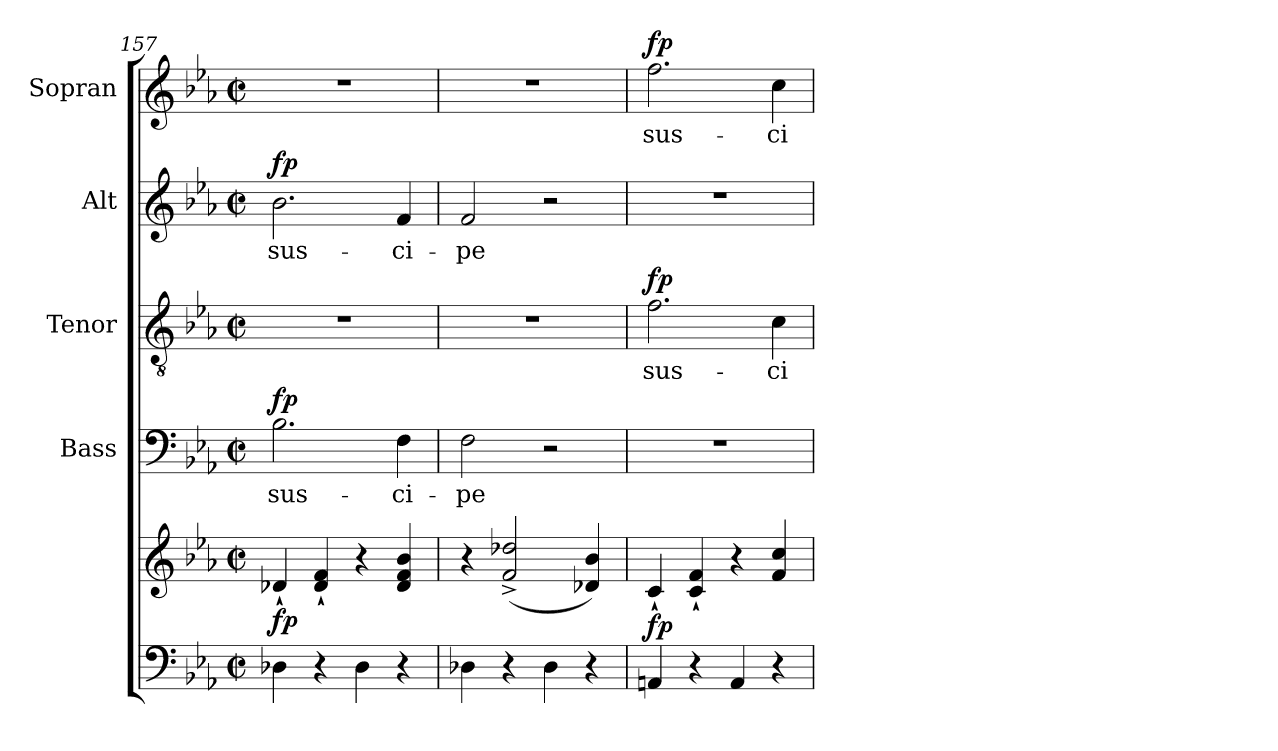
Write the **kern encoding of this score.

**kern	**kern	**dynam	**kern	**text	**dynam	**kern	**text	**dynam	**kern	**text	**dynam	**kern	**text	**dynam
*part5	*part5	*part5	*part4	*part4	*part4	*part3	*part3	*part3	*part2	*part2	*part2	*part1	*part1	*part1
*staff6	*staff5	*staff5/6	*staff4	*staff4	*staff4	*staff3	*staff3	*staff3	*staff2	*staff2	*staff2	*staff1	*staff1	*staff1
*	*	*	*I"Bass	*	*	*I"Tenor	*	*	*I"Alt	*	*	*I"Sopran	*	*
*	*	*	*I'B.	*	*	*I'T.	*	*	*I'A.	*	*	*I'S.	*	*
!!LO:PB:g=z
*clefF4	*clefG2	*	*clefF4	*	*	*clefGv2	*	*	*clefG2	*	*	*clefG2	*	*
*k[b-e-a-]	*k[b-e-a-]	*	*k[b-e-a-]	*	*	*k[b-e-a-]	*	*	*k[b-e-a-]	*	*	*k[b-e-a-]	*	*
*E-:	*E-:	*	*E-:	*	*	*E-:	*	*	*E-:	*	*	*E-:	*	*
*M2/2	*M2/2	*	*M2/2	*	*	*M2/2	*	*	*M2/2	*	*	*M2/2	*	*
*met(c|)	*met(c|)	*	*met(c|)	*	*	*met(c|)	*	*	*met(c|)	*	*	*met(c|)	*	*
=157	=157	=157	=157	=157	=157	=157	=157	=157	=157	=157	=157	=157	=157	=157
!	!	!LO:DY:b	!	!LO:LY:b	!LO:DY:a	!	!	!	!	!LO:LY:b	!LO:DY:a	!	!	!
4D-X\	4d-X`</	fp	2.B-\	sus-	fp	1r	.	.	2.b-\	sus-	fp	1r	.	.
4r	4d-/`< 4f/`<	.	.	.	.	.	.	.	.	.	.	.	.	.
4D-\	4r	.	.	.	.	.	.	.	.	.	.	.	.	.
!	!	!	!	!LO:LY:b	!	!	!	!	!	!LO:LY:b	!	!	!	!
4r	4d-/ 4f/ 4b-/	.	4F\	-ci-	.	.	.	.	4f/	-ci-	.	.	.	.
=158	=158	=158	=158	=158	=158	=158	=158	=158	=158	=158	=158	=158	=158	=158
!	!	!	!	!LO:LY:b	!	!	!	!	!	!LO:LY:b	!	!	!	!
4D-X\	4r	.	2F\	-pe	.	1r	.	.	2f/	-pe	.	1r	.	.
4r	(<2f/^< 2dd-X/^<	.	.	.	.	.	.	.	.	.	.	.	.	.
4D-\	.	.	2r	.	.	.	.	.	2r	.	.	.	.	.
4r	4d-X/ 4b-/)	.	.	.	.	.	.	.	.	.	.	.	.	.
=159	=159	=159	=159	=159	=159	=159	=159	=159	=159	=159	=159	=159	=159	=159
!	!	!LO:DY:b	!	!	!	!	!LO:LY:b	!LO:DY:a	!	!	!	!	!LO:LY:b	!LO:DY:a
4AAn/	4c`</	fp	1r	.	.	2.f\	sus-	fp	1r	.	.	2.ff\	sus-	fp
4r	4c/`< 4f/`<	.	.	.	.	.	.	.	.	.	.	.	.	.
4AA/	4r	.	.	.	.	.	.	.	.	.	.	.	.	.
!	!	!	!	!	!	!	!LO:LY:b	!	!	!	!	!	!LO:LY:b	!
4r	4f/ 4cc/	.	.	.	.	4c\	-ci-	.	.	.	.	4cc\	-ci-	.
=	=	=	=	=	=	=	=	=	=	=	=	=	=	=
*-	*-	*-	*-	*-	*-	*-	*-	*-	*-	*-	*-	*-	*-	*-
